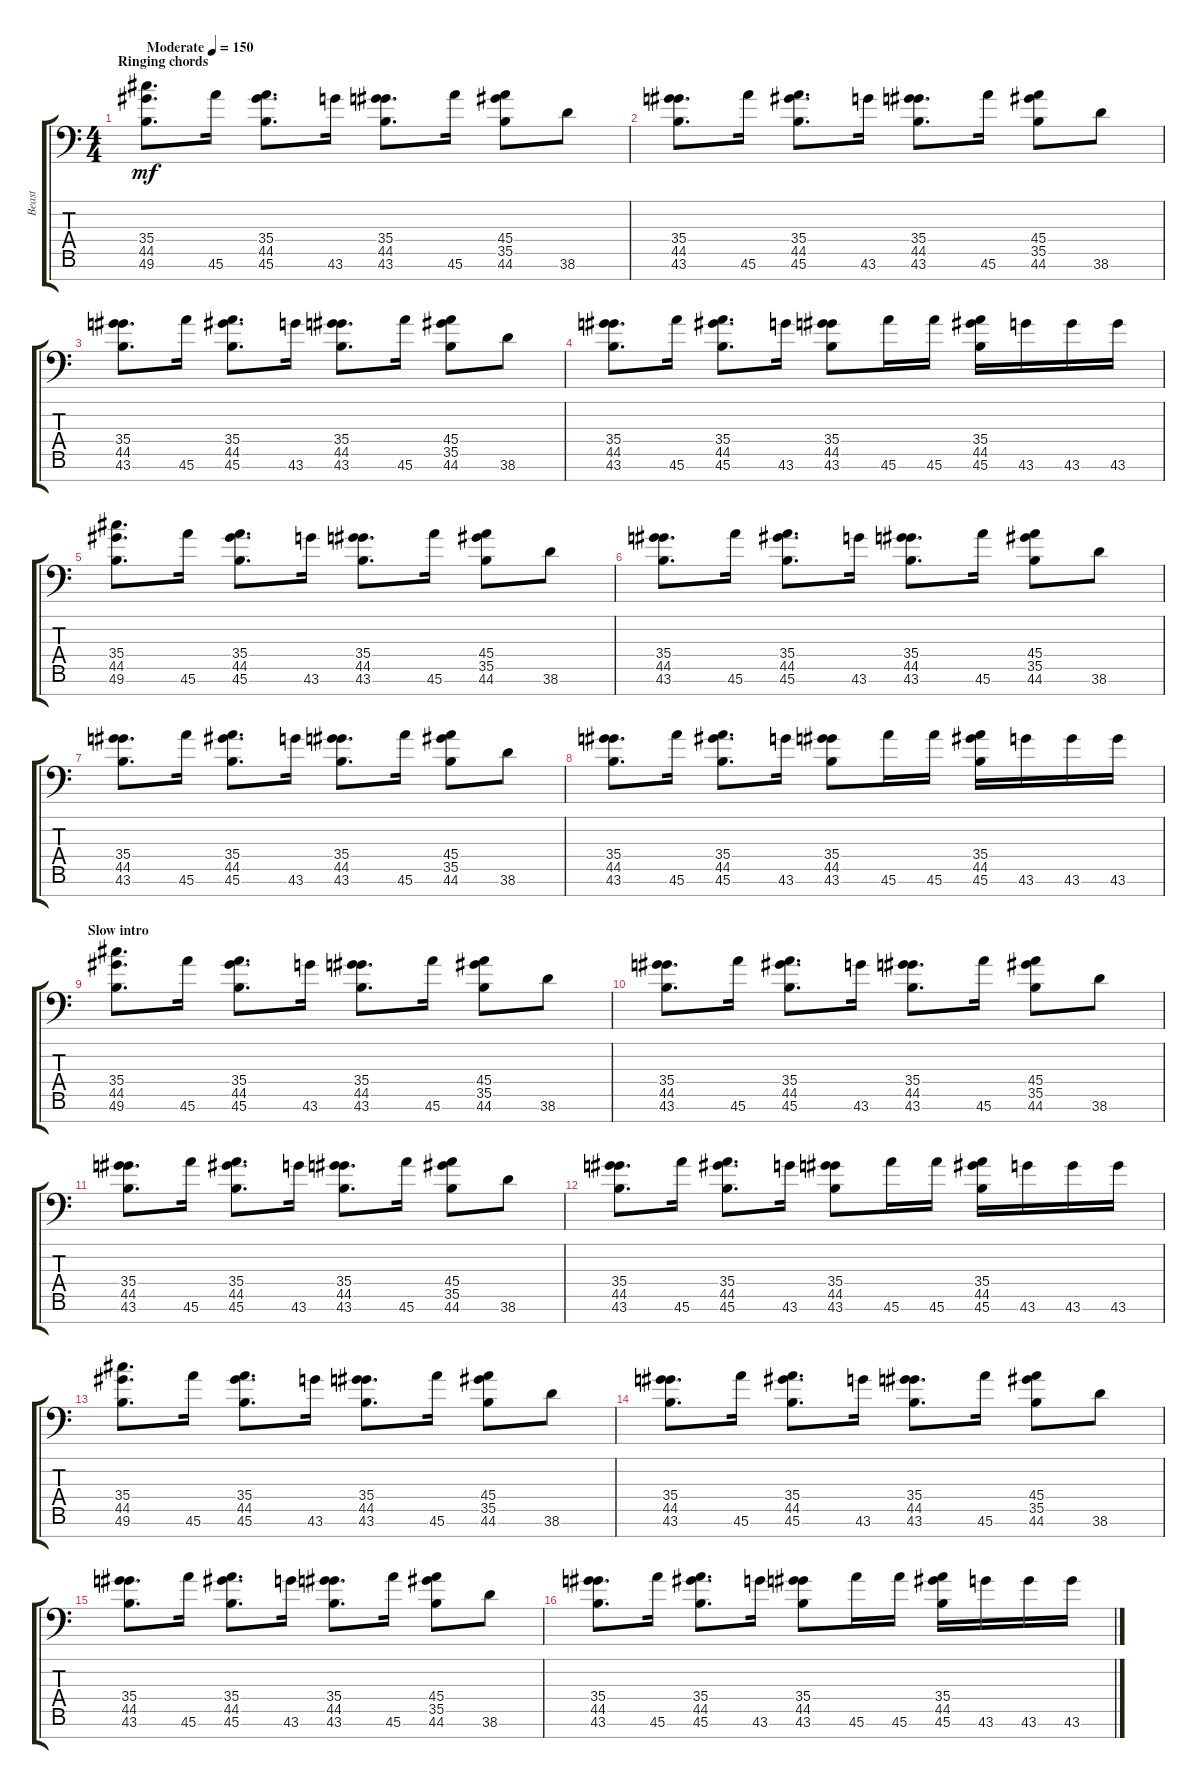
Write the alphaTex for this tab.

\track ("Beast" "Beast") {instrument acousticgrandpiano}
\staff {score tabs}
\tuning (C-1 C-1 C-1 C-1 C-1 C-1 C-1) {hide}
\ts (4 4)
\section ("" "Ringing chords")
\tempo (150 "Moderate")
\clef f4
\ks c
(35.4 44.5 49.6).8{d dy mf instrument acousticgrandpiano} 45.6.16 (35.4 44.5 45.6).8{d} 43.6.16 (35.4 44.5 43.6).8{d} 45.6.16 (45.4 35.5 44.6).8 38.6.8 |
(35.4 44.5 43.6).8{d} 45.6.16 (35.4 44.5 45.6).8{d} 43.6.16 (35.4 44.5 43.6).8{d} 45.6.16 (45.4 35.5 44.6).8 38.6.8 |
(35.4 44.5 43.6).8{d} 45.6.16 (35.4 44.5 45.6).8{d} 43.6.16 (35.4 44.5 43.6).8{d} 45.6.16 (45.4 35.5 44.6).8 38.6.8 |
(35.4 44.5 43.6).8{d} 45.6.16 (35.4 44.5 45.6).8{d} 43.6.16 (35.4 44.5 43.6).8 45.6.16 45.6.16 (35.4 44.5 45.6).16 43.6.16 43.6.16 43.6.16 |
(35.4 44.5 49.6).8{d} 45.6.16 (35.4 44.5 45.6).8{d} 43.6.16 (35.4 44.5 43.6).8{d} 45.6.16 (45.4 35.5 44.6).8 38.6.8 |
(35.4 44.5 43.6).8{d} 45.6.16 (35.4 44.5 45.6).8{d} 43.6.16 (35.4 44.5 43.6).8{d} 45.6.16 (45.4 35.5 44.6).8 38.6.8 |
(35.4 44.5 43.6).8{d} 45.6.16 (35.4 44.5 45.6).8{d} 43.6.16 (35.4 44.5 43.6).8{d} 45.6.16 (45.4 35.5 44.6).8 38.6.8 |
(35.4 44.5 43.6).8{d} 45.6.16 (35.4 44.5 45.6).8{d} 43.6.16 (35.4 44.5 43.6).8 45.6.16 45.6.16 (35.4 44.5 45.6).16 43.6.16 43.6.16 43.6.16 |
\section ("" "Slow intro")
(35.4 44.5 49.6).8{d} 45.6.16 (35.4 44.5 45.6).8{d} 43.6.16 (35.4 44.5 43.6).8{d} 45.6.16 (45.4 35.5 44.6).8 38.6.8 |
(35.4 44.5 43.6).8{d} 45.6.16 (35.4 44.5 45.6).8{d} 43.6.16 (35.4 44.5 43.6).8{d} 45.6.16 (45.4 35.5 44.6).8 38.6.8 |
(35.4 44.5 43.6).8{d} 45.6.16 (35.4 44.5 45.6).8{d} 43.6.16 (35.4 44.5 43.6).8{d} 45.6.16 (45.4 35.5 44.6).8 38.6.8 |
(35.4 44.5 43.6).8{d} 45.6.16 (35.4 44.5 45.6).8{d} 43.6.16 (35.4 44.5 43.6).8 45.6.16 45.6.16 (35.4 44.5 45.6).16 43.6.16 43.6.16 43.6.16 |
(35.4 44.5 49.6).8{d} 45.6.16 (35.4 44.5 45.6).8{d} 43.6.16 (35.4 44.5 43.6).8{d} 45.6.16 (45.4 35.5 44.6).8 38.6.8 |
(35.4 44.5 43.6).8{d} 45.6.16 (35.4 44.5 45.6).8{d} 43.6.16 (35.4 44.5 43.6).8{d} 45.6.16 (45.4 35.5 44.6).8 38.6.8 |
(35.4 44.5 43.6).8{d} 45.6.16 (35.4 44.5 45.6).8{d} 43.6.16 (35.4 44.5 43.6).8{d} 45.6.16 (45.4 35.5 44.6).8 38.6.8 |
(35.4 44.5 43.6).8{d} 45.6.16 (35.4 44.5 45.6).8{d} 43.6.16 (35.4 44.5 43.6).8 45.6.16 45.6.16 (35.4 44.5 45.6).16 43.6.16 43.6.16 43.6.16
